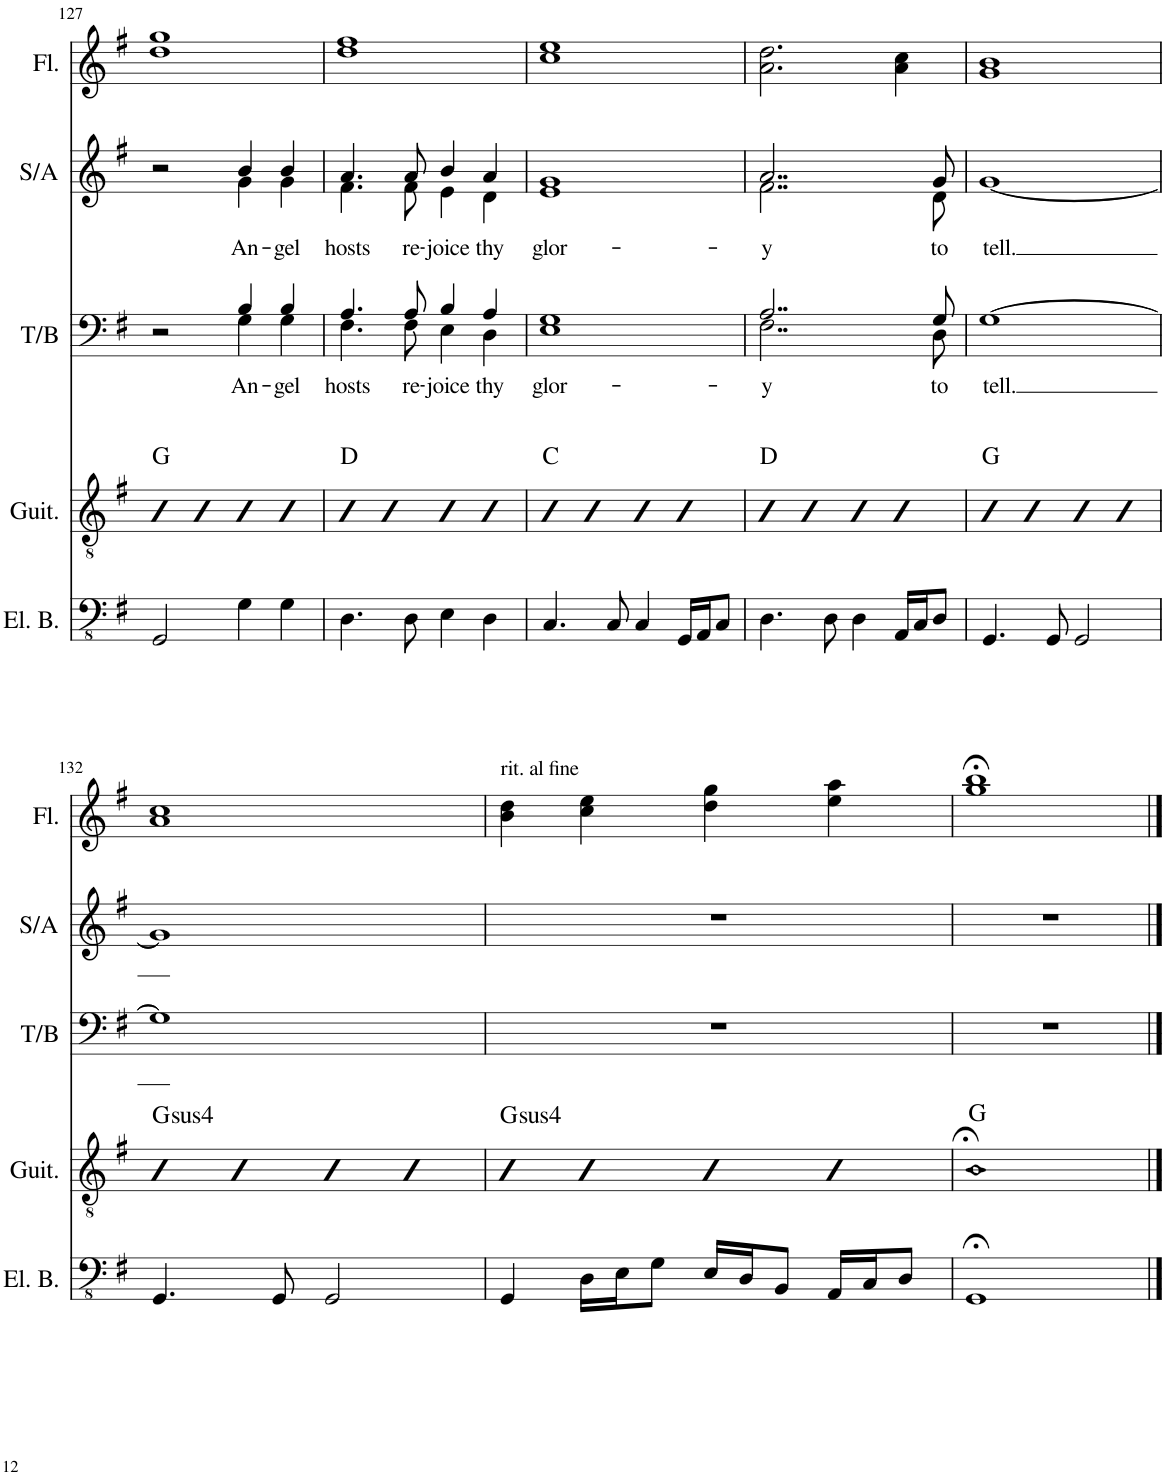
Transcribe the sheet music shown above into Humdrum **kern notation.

**kern	**kern	**harte	**kern	**text	**kern	**text	**kern
*part5	*part4	*part4	*part3	*part3	*part2	*part2	*part1
*staff5	*staff4	*	*staff3	*staff3	*staff2	*staff2	*staff1
*I"Electric Bass	*I"Acoustic Guitar	*	*I"Tenor/Bass	*	*I"Soprano/Alto	*	*I"Flute
*I'El. B.	*I'Guit.	*	*I'T/B	*	*I'S/A	*	*I'Fl.
!!LO:PB:g=z
*clefFv4	*clefGv2	*	*clefF4	*	*clefG2	*	*clefG2
*k[f#]	*k[f#]	*	*k[f#]	*	*k[f#]	*	*k[f#]
*M4/4	*M4/4	*	*M4/4	*	*M4/4	*	*M4/4
=127	=127	=127	=127	=127	=127	=127	=127
*	*	*	*^	*	*^	*	*
2GGG/	4B	G:maj	2r	2ryy	.	2r	2ryy	.	1dd 1gg
.	4B	.	.	.	.	.	.	.	.
!	!	!	!	!	!LO:LY:b	!	!	!LO:LY:b	!
4GG\	4B	.	4B/	4G\	An-	4b/	4g\	An-	.
!	!	!	!	!	!LO:LY:b	!	!	!LO:LY:b	!
4GG\	4B	.	4B/	4G\	-gel	4b/	4g\	-gel	.
=128	=128	=128	=128	=128	=128	=128	=128	=128	=128
!	!	!	!	!	!LO:LY:b	!	!	!LO:LY:b	!
4.DD\	4B	D:maj	4.A/	4.F#\	hosts	4.a/	4.f#\	hosts	1dd 1ff#
.	4B	.	.	.	.	.	.	.	.
!	!	!	!	!	!LO:LY:b	!	!	!LO:LY:b	!
8DD\	.	.	8A/	8F#\	re-	8a/	8f#\	re-	.
!	!	!	!	!	!LO:LY:b	!	!	!LO:LY:b	!
4EE\	4B	.	4B/	4E\	-joice	4b/	4e\	-joice	.
!	!	!	!	!	!LO:LY:b	!	!	!LO:LY:b	!
4DD\	4B	.	4A/	4D\	thy	4a/	4d\	thy	.
=129	=129	=129	=129	=129	=129	=129	=129	=129	=129
!	!	!	!	!	!LO:LY:b	!	!	!LO:LY:b	!
4.CC/	4B	C:maj	1G	1E	glor-	1g	1e	glor-	1cc 1ee
.	4B	.	.	.	.	.	.	.	.
8CC/	.	.	.	.	.	.	.	.	.
4CC/	4B	.	.	.	.	.	.	.	.
16GGG/LL	4B	.	.	.	.	.	.	.	.
16AAA/J	.	.	.	.	.	.	.	.	.
8CC/J	.	.	.	.	.	.	.	.	.
=130	=130	=130	=130	=130	=130	=130	=130	=130	=130
!	!	!	!	!	!LO:LY:b	!	!	!LO:LY:b	!
4.DD\	4B	D:maj	2..A/	2..F#\	-y	2..a/	2..f#\	-y	2.a\ 2.dd\
.	4B	.	.	.	.	.	.	.	.
8DD\	.	.	.	.	.	.	.	.	.
4DD\	4B	.	.	.	.	.	.	.	.
16AAA/LL	4B	.	.	.	.	.	.	.	4a\ 4cc\
16CC/J	.	.	.	.	.	.	.	.	.
!	!	!	!	!	!LO:LY:b	!	!	!LO:LY:b	!
8DD/J	.	.	8G/	8D\	to	8g/	8d\	to	.
=131	=131	=131	=131	=131	=131	=131	=131	=131	=131
!	!	!	!	!	!LO:LY:b	!	!	!LO:LY:b	!
4.GGG/	4B	G:maj	[1G	[1G	tell.	[1g	[1g	tell.	1g 1b
.	4B	.	.	.	.	.	.	.	.
8GGG/	.	.	.	.	.	.	.	.	.
2GGG/	4B	.	.	.	.	.	.	.	.
.	4B	.	.	.	.	.	.	.	.
!!LO:LB:g=z
=132	=132	=132	=132	=132	=132	=132	=132	=132	=132
!	!	!LO:H:kt=4	!	!	!	!	!	!	!
4.GGG/	4B	G:sus4	1G]	1G]	.	1g]	1g]	.	1a 1cc
.	4B	.	.	.	.	.	.	.	.
8GGG/	.	.	.	.	.	.	.	.	.
2GGG/	4B	.	.	.	.	.	.	.	.
.	4B	.	.	.	.	.	.	.	.
*	*	*	*v	*v	*	*	*	*	*
=133	=133	=133	=133	=133	=133	=133	=133	=133
!	!	!LO:H:kt=4	!	!	!	!	!	!LO:TX:a:t=rit. al fine
4GGG/	4B	G:sus4	1r	.	1r	1ryy	.	4b\ 4dd\
16DD\LL	4B	.	.	.	.	.	.	4cc\ 4ee\
16EE\J	.	.	.	.	.	.	.	.
8GG\J	.	.	.	.	.	.	.	.
16EE/LL	4B	.	.	.	.	.	.	4dd\ 4gg\
16DD/J	.	.	.	.	.	.	.	.
8BBB/J	.	.	.	.	.	.	.	.
16AAA/LL	4B	.	.	.	.	.	.	4ee\ 4aa\
16CC/J	.	.	.	.	.	.	.	.
8DD/J	.	.	.	.	.	.	.	.
=134	=134	=134	=134	=134	=134	=134	=134	=134
!	!LO:N:head=diamond	!	!	!	!	!	!	!
1GGG;<	1B;<	G:maj	1r	.	1r	1ryy	.	1gg;< 1bb;<
*	*	*	*	*	*v	*v	*	*
==	==	==	==	==	==	==	==
*-	*-	*-	*-	*-	*-	*-	*-
